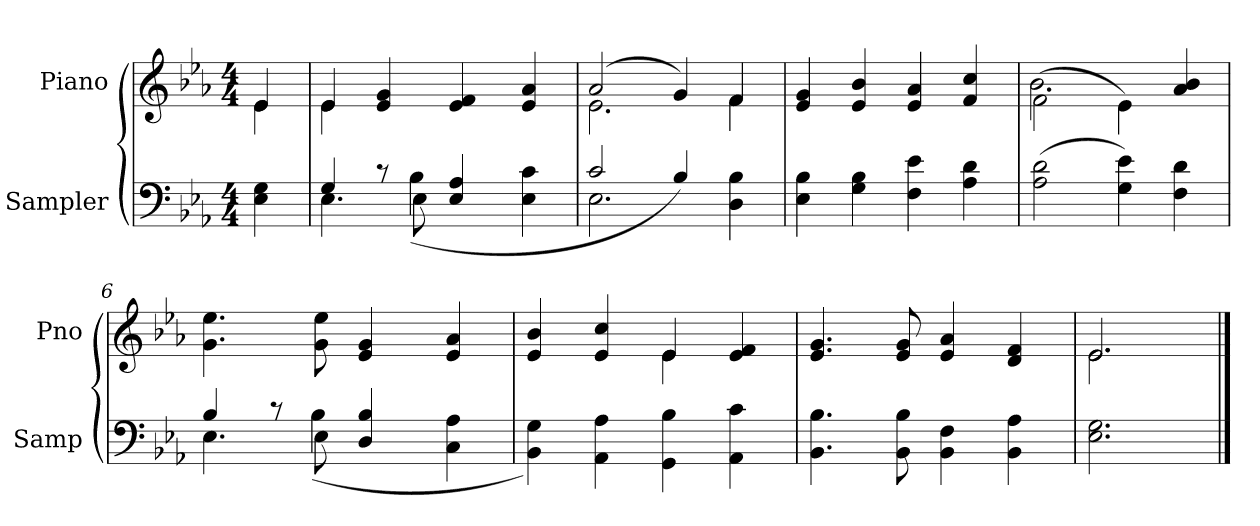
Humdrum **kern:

**kern	**kern
*part2	*part1
*staff2	*staff1
*I"Sampler	*I"Piano
*I'Samp	*I'Pno
*clefF4	*clefG2
*k[b-e-a-]	*k[b-e-a-]
*E-:	*E-:
*M4/4	*M4/4
=1	=1
*	*^
4E- 4G	4e-/	4e-
=2	=2	=2
*^	*	*
4G/	4.E-	4e-/	4e-
8r	.	4e- 4g	2.ryy
8E-\	(4B-	.	.
4E- 4A-	.	4e- 4f	.
.	4.ryy	.	.
4E- 4c	.	4e- 4a-	.
=3	=3	=3	=3
2c/	2.E-	(2a-/	2.e-
4B-/)	.	4g/)	.
4D 4B-	4ryy	4f/	4f
*v	*v	*	*
*	*v	*v
=4	=4
4E- 4B-	4e- 4g
4G 4B-	4e- 4b-
4F 4e-	4e- 4a-
4A- 4d	4f 4cc
=5	=5
*	*^
(2A- 2d	(2f\	2.b-
4G 4e-)	4e-\)	.
4F 4d	4a- 4b-	4ryy
*	*v	*v
=6	=6
*^	*
4B-/	4.E-	4.g 4.ee-
8r	.	.
8E-\	(4B-	8g 8ee-
4D 4B-	.	4e- 4g
.	4.ryy	.
4C 4A-	.	4e- 4a-
*v	*v	*
=7	=7
*	*^
4BB- 4G)	4e- 4b-	2ryy
4AA- 4A-	4e- 4cc	.
4GG 4B-	4e-/	4e-
4AA- 4c	4e- 4f	4ryy
*	*v	*v
=8	=8
4.BB- 4.B-	4.e- 4.g
8BB- 8B-	8e- 8g
4BB- 4F	4e- 4a-
4BB- 4A-	4d 4f
=9	=9
*	*^
2.E- 2.G	2.e-/	2.e-
*	*v	*v
==	==
*-	*-
